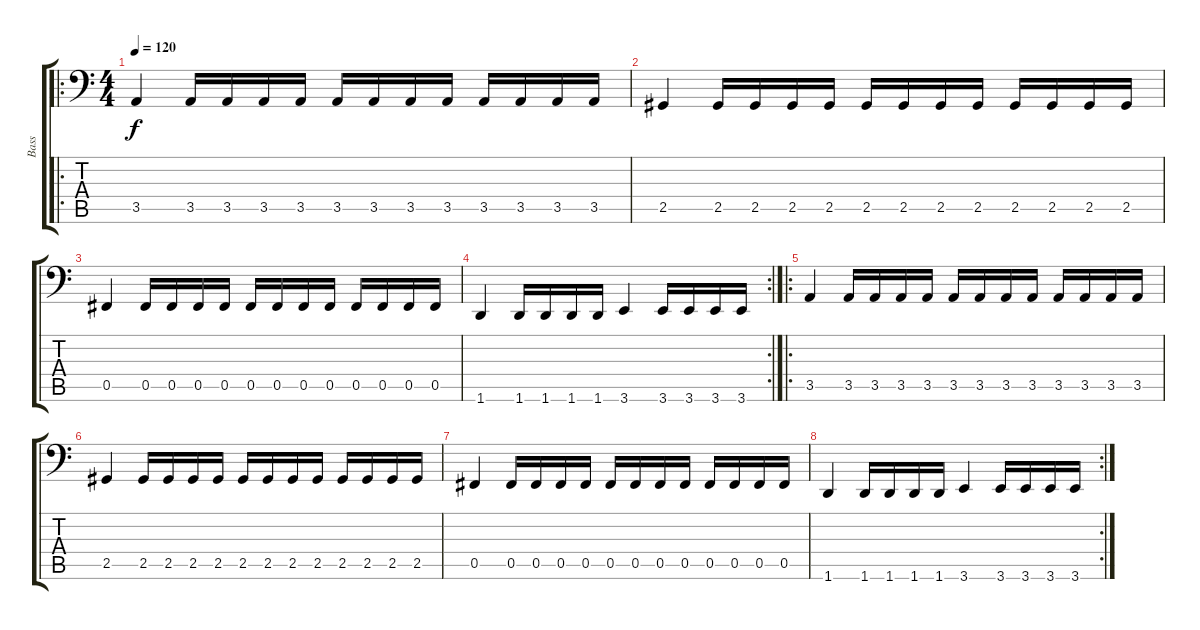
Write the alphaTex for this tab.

\track ("Bass" "Bass") {instrument electricbasspick}
\staff {score tabs}
\tuning (Db3 Ab2 E2 B1 Gb1 Db1) {hide}
\ro
\ts (4 4)
\tempo 120
\clef f4
\ks c
3.5.4{dy f instrument electricbasspick} 3.5.16 3.5.16 3.5.16 3.5.16 3.5.16 3.5.16 3.5.16 3.5.16 3.5.16 3.5.16 3.5.16 3.5.16 |
2.5.4 2.5.16 2.5.16 2.5.16 2.5.16 2.5.16 2.5.16 2.5.16 2.5.16 2.5.16 2.5.16 2.5.16 2.5.16 |
0.5.4 0.5.16 0.5.16 0.5.16 0.5.16 0.5.16 0.5.16 0.5.16 0.5.16 0.5.16 0.5.16 0.5.16 0.5.16 |
\rc 2
1.6.4 1.6.16 1.6.16 1.6.16 1.6.16 3.6.4 3.6.16 3.6.16 3.6.16 3.6.16 |
\ro
3.5.4 3.5.16 3.5.16 3.5.16 3.5.16 3.5.16 3.5.16 3.5.16 3.5.16 3.5.16 3.5.16 3.5.16 3.5.16 |
2.5.4 2.5.16 2.5.16 2.5.16 2.5.16 2.5.16 2.5.16 2.5.16 2.5.16 2.5.16 2.5.16 2.5.16 2.5.16 |
0.5.4 0.5.16 0.5.16 0.5.16 0.5.16 0.5.16 0.5.16 0.5.16 0.5.16 0.5.16 0.5.16 0.5.16 0.5.16 |
\rc 2
1.6.4 1.6.16 1.6.16 1.6.16 1.6.16 3.6.4 3.6.16 3.6.16 3.6.16 3.6.16
